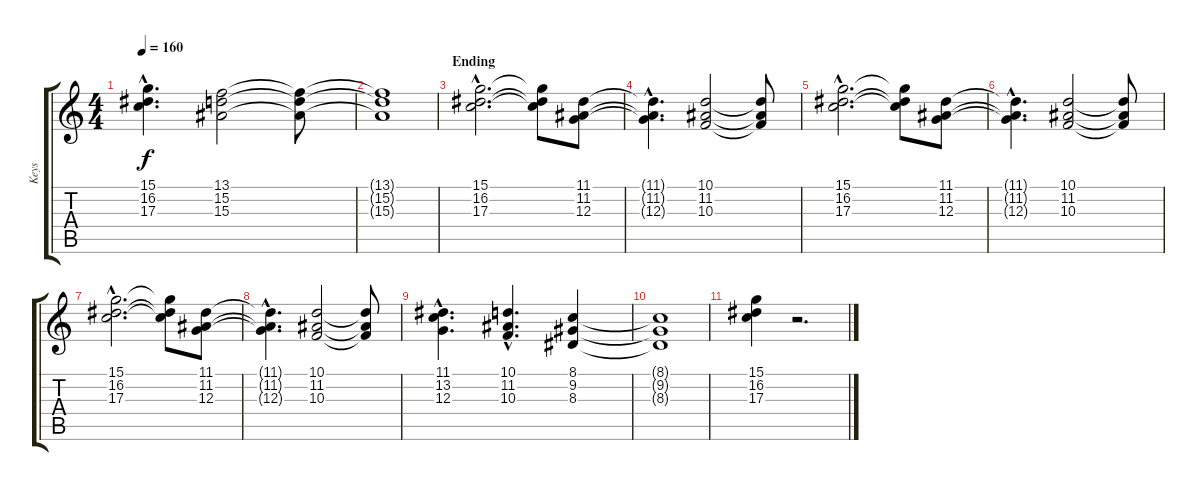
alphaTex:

\track ("Keys" "Keys") {instrument tremolostrings}
\staff {score tabs}
\tuning (E4 B3 G3 D3 A2 E2) {hide}
\ts (4 4)
\tempo 160
\clef g2
\ks c
(15.1{hac} 16.2{hac} 17.3{hac}).4{d dy f} (13.1 15.2 15.3).2 (13.1{t} 15.2{t} 15.3{t}).8 |
(13.1{t} 15.2{t} 15.3{t}).1 |
\section ("" "Ending")
(15.1{hac} 16.2{hac} 17.3{hac}).2{d} (15.1{t} 16.2{t} 17.3{t}).8 (11.1 11.2 12.3).8 |
(11.1{hac t} 11.2{hac t} 12.3{hac t}).4{d} (10.1 11.2 10.3).2 (10.1{t} 11.2{t} 10.3{t}).8 |
(15.1{hac} 16.2{hac} 17.3{hac}).2{d} (15.1{t} 16.2{t} 17.3{t}).8 (11.1 11.2 12.3).8 |
(11.1{hac t} 11.2{hac t} 12.3{hac t}).4{d} (10.1 11.2 10.3).2 (10.1{t} 11.2{t} 10.3{t}).8 |
(15.1{hac} 16.2{hac} 17.3{hac}).2{d} (15.1{t} 16.2{t} 17.3{t}).8 (11.1 11.2 12.3).8 |
(11.1{hac t} 11.2{hac t} 12.3{hac t}).4{d} (10.1 11.2 10.3).2 (10.1{t} 11.2{t} 10.3{t}).8 |
(11.1{hac} 13.2{hac} 12.3{hac}).4{d} (10.1{hac} 11.2{hac} 10.3{hac}).4{d} (8.1 9.2 8.3).4 |
(8.1{t} 9.2{t} 8.3{t}).1 |
(15.1 16.2 17.3).4 r.2{d}
